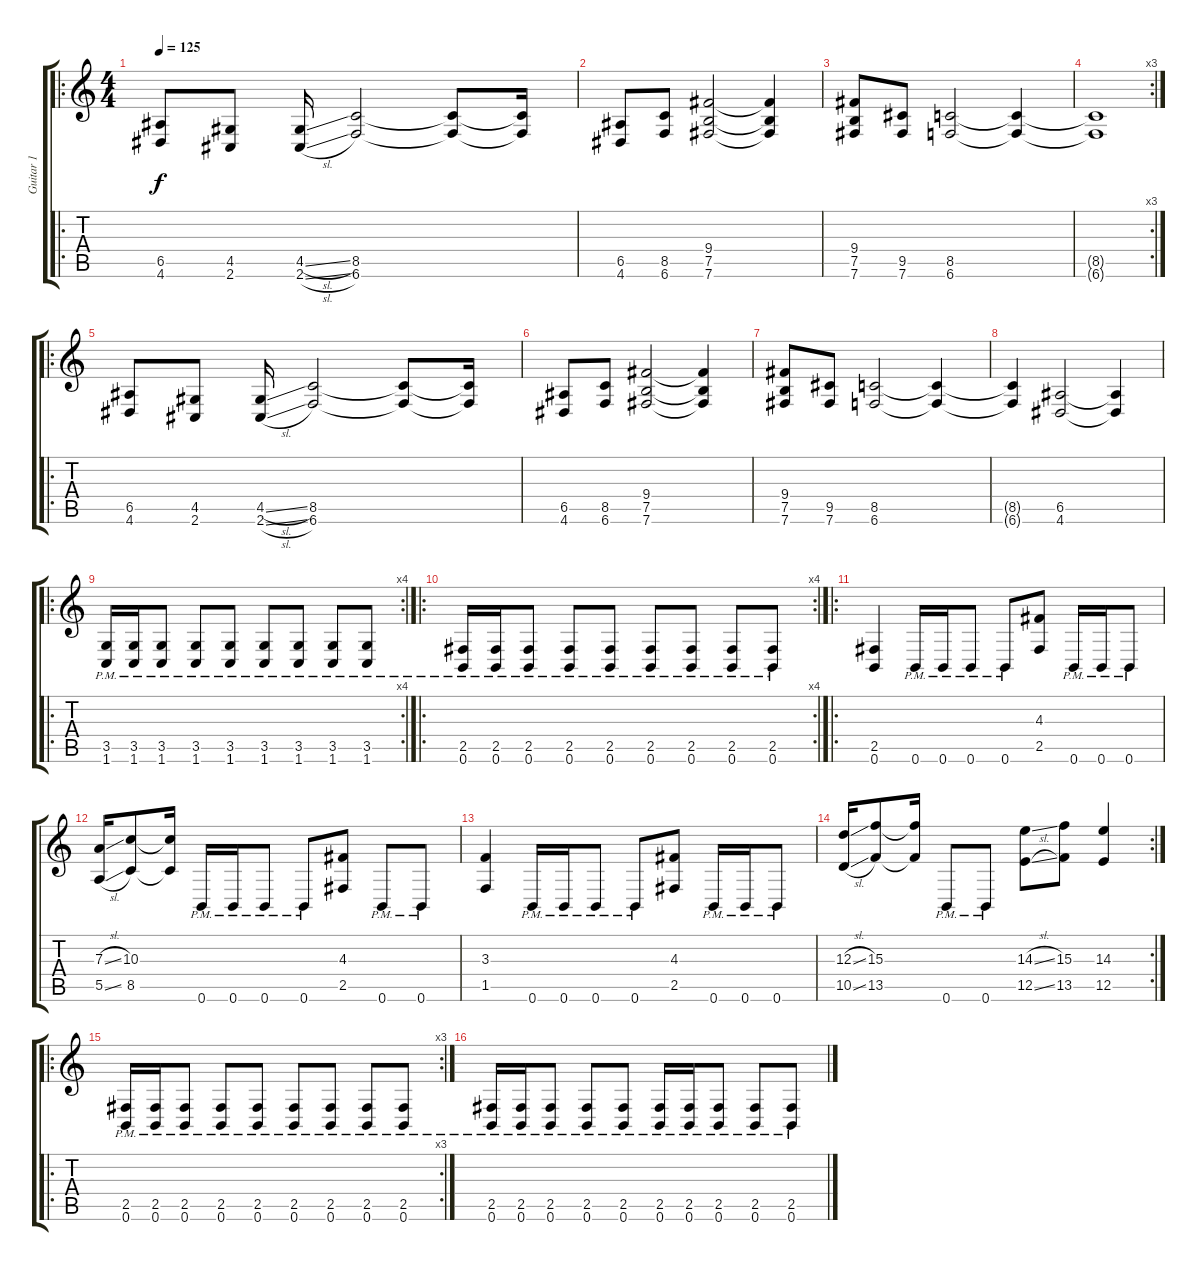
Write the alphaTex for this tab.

\track ("Guitar 1" "Guitar 1") {instrument distortionguitar}
\staff {score tabs}
\tuning (B3 Gb3 D3 A2 E2 B1) {hide}
\ro
\ts (4 4)
\tempo 125
\clef g2
\ks c
(6.5 4.6).8{dy f instrument distortionguitar} (4.5 2.6).8 (4.5{sl} 2.6{sl}).16 (8.5 6.6).2 (8.5{t} 6.6{t}).8 (8.5{t} 6.6{t}).16 |
(6.5 4.6).8 (8.5 6.6).8 (9.4 7.5 7.6).2 (9.4{t} 7.5{t} 7.6{t}).4 |
(9.4 7.5 7.6).8 (9.5 7.6).8 (8.5 6.6).2 (8.5{t} 6.6{t}).4 |
\rc 3
(8.5{t} 6.6{t}).1 |
\ro
(6.5 4.6).8 (4.5 2.6).8 (4.5{sl} 2.6{sl}).16 (8.5 6.6).2 (8.5{t} 6.6{t}).8 (8.5{t} 6.6{t}).16 |
(6.5 4.6).8 (8.5 6.6).8 (9.4 7.5 7.6).2 (9.4{t} 7.5{t} 7.6{t}).4 |
(9.4 7.5 7.6).8 (9.5 7.6).8 (8.5 6.6).2 (8.5{t} 6.6{t}).4 |
(8.5{t} 6.6{t}).4 (6.5 4.6).2 (6.5{t} 4.6{t}).4 |
\ro
\rc 4
(3.5{pm} 1.6{pm}).16 (3.5{pm} 1.6{pm}).16 (3.5{pm} 1.6{pm}).8 (3.5{pm} 1.6{pm}).8 (3.5{pm} 1.6{pm}).8 (3.5{pm} 1.6{pm}).8 (3.5{pm} 1.6{pm}).8 (3.5{pm} 1.6{pm}).8 (3.5{pm} 1.6{pm}).8 |
\ro
\rc 4
(2.5{pm} 0.6{pm}).16 (2.5{pm} 0.6{pm}).16 (2.5{pm} 0.6{pm}).8 (2.5{pm} 0.6{pm}).8 (2.5{pm} 0.6{pm}).8 (2.5{pm} 0.6{pm}).8 (2.5{pm} 0.6{pm}).8 (2.5{pm} 0.6{pm}).8 (2.5{pm} 0.6{pm}).8 |
\ro
(2.5 0.6).4 0.6{pm}.16 0.6{pm}.16 0.6{pm}.8 0.6{pm}.8 (4.3 2.5).8 0.6{pm}.16 0.6{pm}.16 0.6{pm}.8 |
(7.3{sl} 5.5{sl}).16 (10.3 8.5).8 (10.3{t} 8.5{t}).16 0.6{pm}.16 0.6{pm}.16 0.6{pm}.8 0.6{pm}.8 (4.3 2.5).8 0.6{pm}.8 0.6{pm}.8 |
(3.3 1.5).4 0.6{pm}.16 0.6{pm}.16 0.6{pm}.8 0.6{pm}.8 (4.3 2.5).8 0.6{pm}.16 0.6{pm}.16 0.6{pm}.8 |
\rc 2
(12.3{sl} 10.5{sl}).16 (15.3 13.5).8 (15.3{t} 13.5{t}).16 0.6{pm}.8 0.6{pm}.8 (14.3{sl} 12.5{sl}).8 (15.3 13.5).8 (14.3 12.5).4 |
\ro
\rc 3
(2.5{pm} 0.6{pm}).16 (2.5{pm} 0.6{pm}).16 (2.5{pm} 0.6{pm}).8 (2.5{pm} 0.6{pm}).8 (2.5{pm} 0.6{pm}).8 (2.5{pm} 0.6{pm}).8 (2.5{pm} 0.6{pm}).8 (2.5{pm} 0.6{pm}).8 (2.5{pm} 0.6{pm}).8 |
(2.5{pm} 0.6{pm}).16 (2.5{pm} 0.6{pm}).16 (2.5{pm} 0.6{pm}).8 (2.5{pm} 0.6{pm}).8 (2.5{pm} 0.6{pm}).8 (2.5{pm} 0.6{pm}).16 (2.5{pm} 0.6{pm}).16 (2.5{pm} 0.6{pm}).8 (2.5{pm} 0.6{pm}).8 (2.5{pm} 0.6{pm}).8
